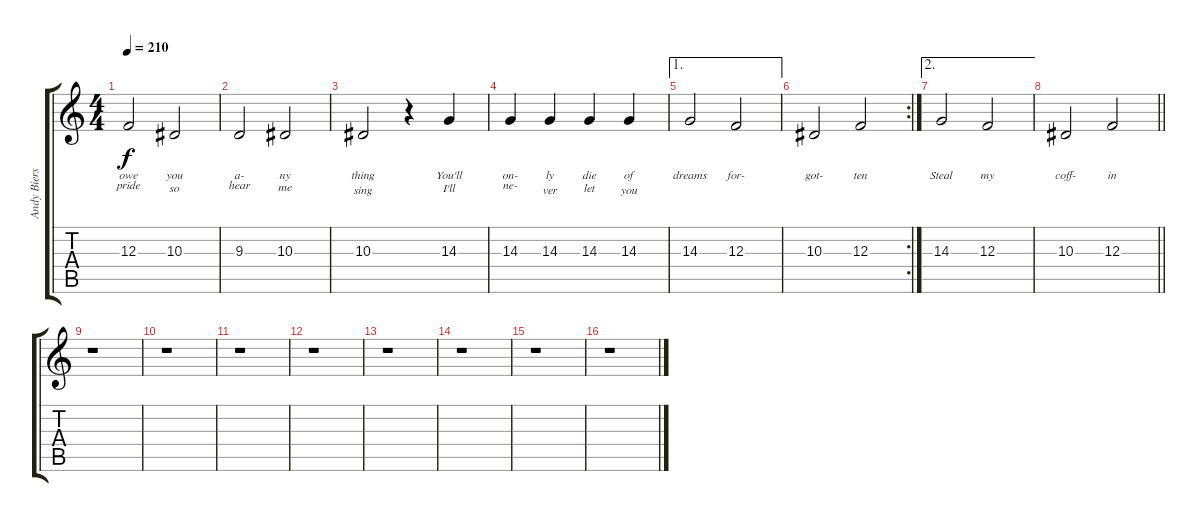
\track ("Andy Biersack" "Andy Biers") {instrument tenorsax}
\staff {score tabs}
\tuning (D4 A3 F3 C3 G2 C2) {hide}
\ts (4 4)
\tempo 210
\clef g2
\ks c
12.3.2{lyrics (0 "owe") lyrics (1 "pride") lyrics (2 "") lyrics (3 "") lyrics (4 "") dy f} 10.3.2{lyrics (0 "you") lyrics (1 "so") lyrics (2 "") lyrics (3 "") lyrics (4 "")} |
9.3.2{lyrics (0 "a-") lyrics (1 "hear") lyrics (2 "") lyrics (3 "") lyrics (4 "")} 10.3.2{lyrics (0 "ny") lyrics (1 "me") lyrics (2 "") lyrics (3 "") lyrics (4 "")} |
10.3.2{lyrics (0 "thing") lyrics (1 "sing") lyrics (2 "") lyrics (3 "") lyrics (4 "")} r.4 14.3.4{lyrics (0 "You'll") lyrics (1 "I'll") lyrics (2 "") lyrics (3 "") lyrics (4 "")} |
14.3.4{lyrics (0 "on-") lyrics (1 "ne-") lyrics (2 "") lyrics (3 "") lyrics (4 "")} 14.3.4{lyrics (0 "ly") lyrics (1 "ver") lyrics (2 "") lyrics (3 "") lyrics (4 "")} 14.3.4{lyrics (0 "die") lyrics (1 "let") lyrics (2 "") lyrics (3 "") lyrics (4 "")} 14.3.4{lyrics (0 "of") lyrics (1 "you") lyrics (2 "") lyrics (3 "") lyrics (4 "")} |
\ae 1
14.3.2{lyrics (0 "dreams") lyrics (1 "") lyrics (2 "") lyrics (3 "") lyrics (4 "")} 12.3.2{lyrics (0 "for-") lyrics (1 "") lyrics (2 "") lyrics (3 "") lyrics (4 "")} |
\rc 2
10.3.2{lyrics (0 "got-") lyrics (1 "") lyrics (2 "") lyrics (3 "") lyrics (4 "")} 12.3.2{lyrics (0 "ten") lyrics (1 "") lyrics (2 "") lyrics (3 "") lyrics (4 "")} |
\ae 2
14.3.2{lyrics (0 "Steal") lyrics (1 "") lyrics (2 "") lyrics (3 "") lyrics (4 "")} 12.3.2{lyrics (0 "my") lyrics (1 "") lyrics (2 "") lyrics (3 "") lyrics (4 "")} |
\barLineRight lightlight
10.3.2{lyrics (0 "coff-") lyrics (1 "") lyrics (2 "") lyrics (3 "") lyrics (4 "")} 12.3.2{lyrics (0 "in") lyrics (1 "") lyrics (2 "") lyrics (3 "") lyrics (4 "")} |
\section ("" "")
r.1 |
r.1 |
r.1 |
r.1 |
r.1 |
r.1 |
r.1 |
r.1
